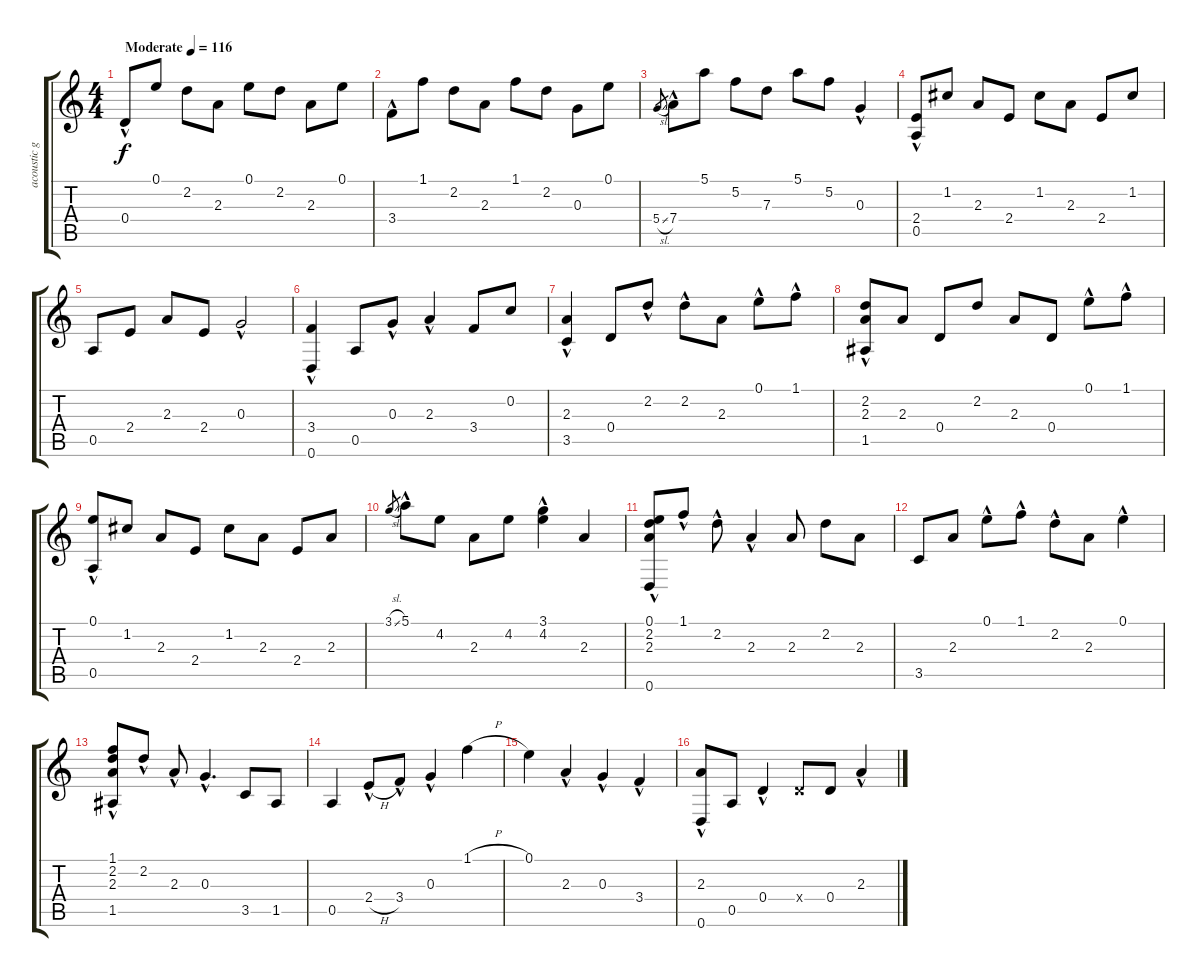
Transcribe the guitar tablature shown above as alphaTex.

\track ("acoustic guitar, tuning (low to high) DA" "acoustic g") {instrument acousticguitarsteel}
\staff {score tabs}
\tuning (E4 C4 G3 D3 A2 D2) {hide}
\ts (4 4)
\tempo (116 "Moderate")
\clef g2
\ks c
0.4{hac}.8{dy f instrument acousticguitarsteel} 0.1.8 2.2.8 2.3.8 0.1.8 2.2.8 2.3.8 0.1.8 |
3.4{hac}.8 1.1.8 2.2.8 2.3.8 1.1.8 2.2.8 0.3.8 0.1.8 |
5.4{sl}.8{gr} 7.4{hac}.8 5.1.8 5.2.8 7.3.8 5.1.8 5.2.8 0.3{hac}.4 |
(2.4{hac} 0.5).8 1.2.8 2.3.8 2.4.8 1.2.8 2.3.8 2.4.8 1.2.8 |
0.5.8 2.4.8 2.3.8 2.4.8 0.3{hac}.2 |
(3.4{hac} 0.6).4 0.5.8 0.3{hac}.8 2.3{hac}.4 3.4.8 0.2.8 |
(2.3{hac} 3.5).4 0.4.8 2.2{hac}.8 2.2{hac}.8 2.3.8 0.1{hac}.8 1.1{hac}.8 |
(2.2{hac} 2.3 1.5).8 2.3.8 0.4.8 2.2.8 2.3.8 0.4.8 0.1{hac}.8 1.1{hac}.8 |
(0.1{hac} 0.5).8 1.2.8 2.3.8 2.4.8 1.2.8 2.3.8 2.4.8 2.3.8 |
3.1{sl}.8{gr} 5.1{hac}.8 4.2.8 2.3.8 4.2.8 (3.1{hac} 4.2).4 2.3.4 |
(0.1{hac} 2.2 2.3 0.6).8 1.1{hac}.8 2.2{hac}.8 2.3{hac}.4 2.3.8 2.2.8 2.3.8 |
3.5.8 2.3.8 0.1{hac}.8 1.1{hac}.8 2.2{hac}.8 2.3.8 0.1{hac}.4 |
(1.1{hac} 2.2 2.3 1.5).8 2.2{hac}.8 2.3{hac}.8 0.3{hac}.4{d} 3.5.8 1.5.8 |
0.5.4 2.4{h hac}.8 3.4{hac}.8 0.3{hac}.4 1.1{h}.4 |
0.1.4 2.3{hac}.4 0.3{hac}.4 3.4{hac}.4 |
(2.3{hac} 0.6).8 0.5.8 0.4{hac}.4 0.4{x}.8 0.4.8 2.3{hac}.4
